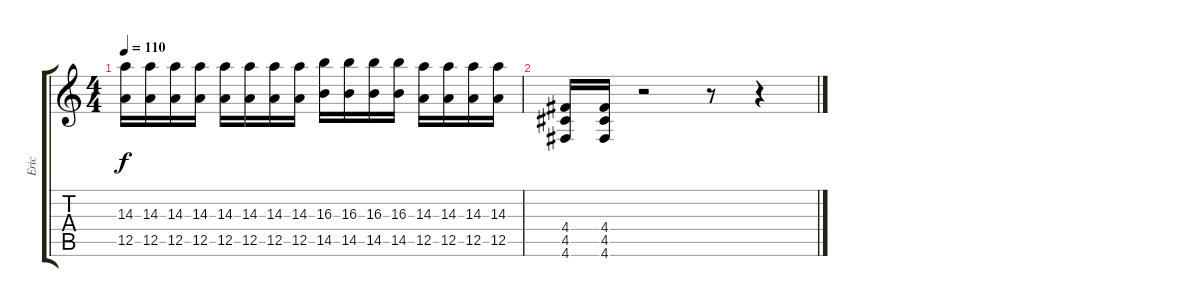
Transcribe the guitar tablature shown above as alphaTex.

\track ("Eric" "Eric") {instrument distortionguitar}
\staff {score tabs}
\tuning (E4 B3 G3 D3 A2 D2) {hide}
\ts (4 4)
\tempo 110
\clef g2
\ks c
(14.3 12.5).16{dy f} (14.3 12.5).16 (14.3 12.5).16 (14.3 12.5).16 (14.3 12.5).16 (14.3 12.5).16 (14.3 12.5).16 (14.3 12.5).16 (16.3 14.5).16 (16.3 14.5).16 (16.3 14.5).16 (16.3 14.5).16 (14.3 12.5).16 (14.3 12.5).16 (14.3 12.5).16 (14.3 12.5).16 |
(4.4 4.5 4.6).16 (4.4 4.5 4.6).16 r.2 r.8 r.4
